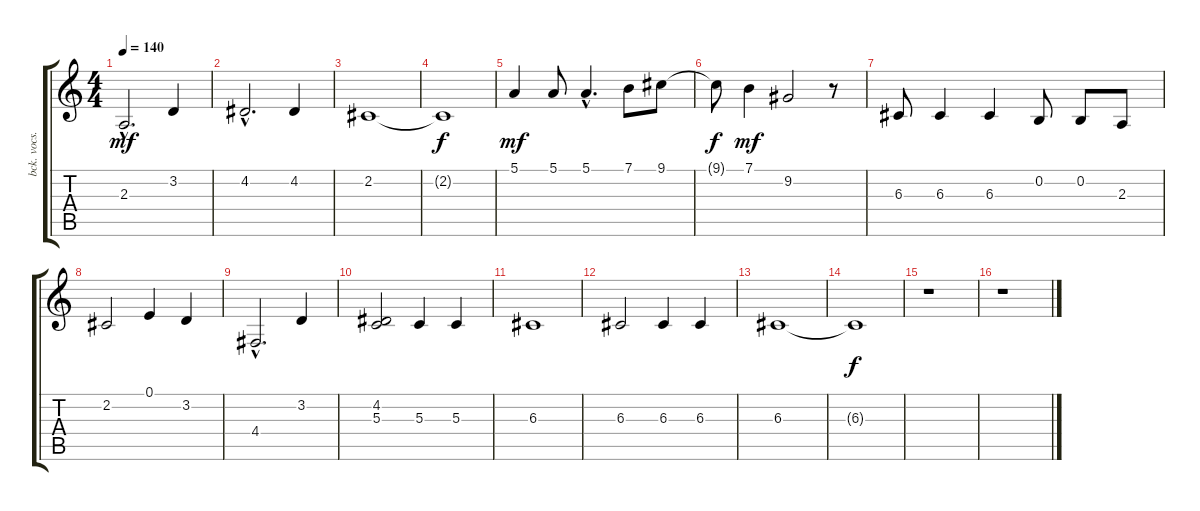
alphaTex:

\track ("bck. vocs." "bck. vocs.") {instrument panflute}
\staff {score tabs}
\tuning (E4 B3 G3 D3 A2 E2) {hide}
\ts (4 4)
\tempo 140
\clef g2
\ks c
2.3{hac}.2{d dy mf} 3.2.4 |
4.2{hac}.2{d} 4.2.4 |
2.2.1 |
2.2{t}.1{dy f} |
5.1.4{dy mf} 5.1.8 5.1{hac}.4{d} 7.1.8 9.1.8 |
9.1{t}.8{dy f} 7.1.4{dy mf} 9.2.2 r.8 |
6.3.8 6.3.4 6.3.4 0.2.8 0.2.8 2.3.8 |
2.2.2 0.1.4 3.2.4 |
4.4{hac}.2{d} 3.2.4 |
(4.2 5.3).2 5.3.4 5.3.4 |
6.3.1 |
6.3.2 6.3.4 6.3.4 |
6.3.1 |
6.3{t}.1{dy f} |
r.1 |
r.1
